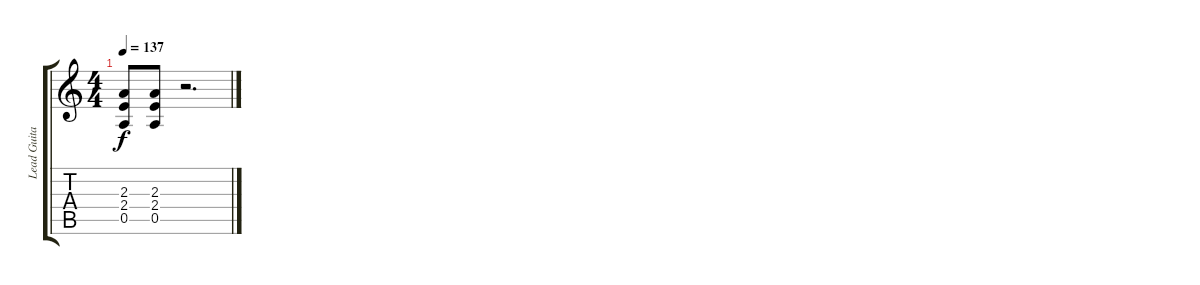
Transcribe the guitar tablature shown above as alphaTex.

\track ("Lead Guitar" "Lead Guita") {instrument overdrivenguitar}
\staff {score tabs}
\tuning (E4 B3 G3 D3 A2 E2) {hide}
\ts (4 4)
\tempo 137
\clef g2
\ks c
(2.3{t} 2.4{t} 0.5{t}).8{dy f} (2.3 2.4 0.5).8 r.2{d}
